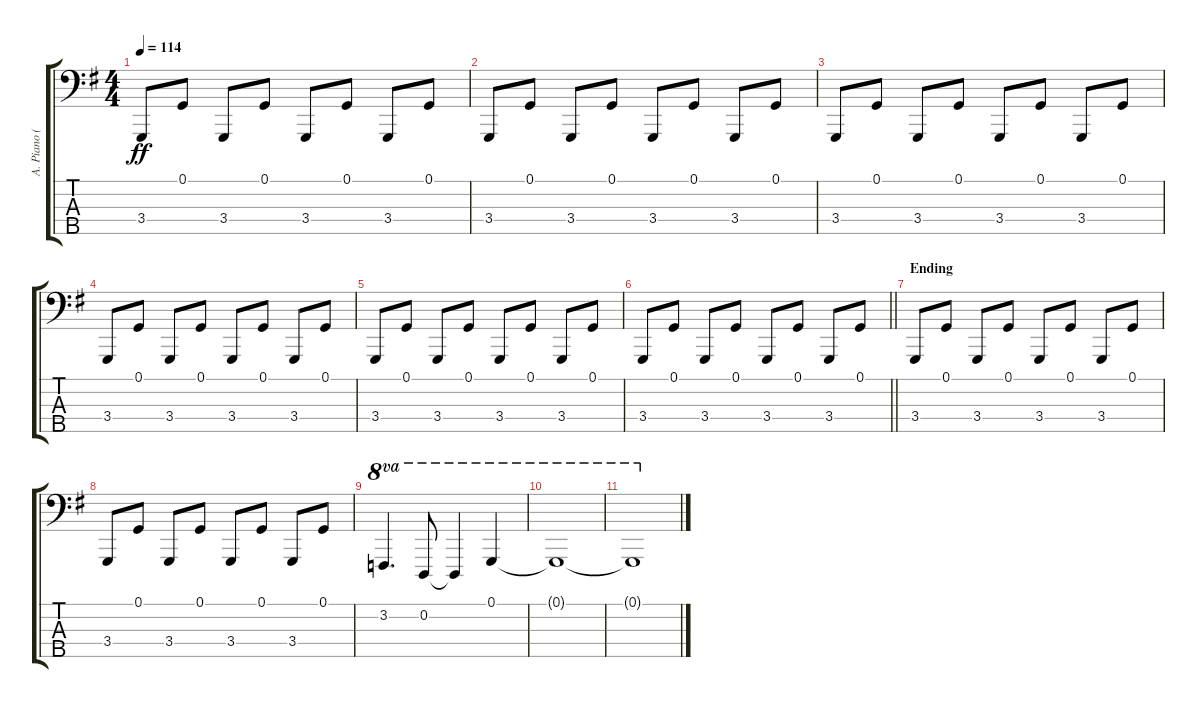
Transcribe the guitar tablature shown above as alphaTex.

\track ("A. Piano (Left Hand)" "A. Piano (") {instrument acousticgrandpiano}
\staff {score tabs}
\tuning (G2 D2 A1 E1 B0) {hide}
\ts (4 4)
\tempo 114
\clef f4
\ks g
3.4.8{dy ff} 0.1.8 3.4.8 0.1.8 3.4.8 0.1.8 3.4.8 0.1.8 |
3.4.8 0.1.8 3.4.8 0.1.8 3.4.8 0.1.8 3.4.8 0.1.8 |
3.4.8 0.1.8 3.4.8 0.1.8 3.4.8 0.1.8 3.4.8 0.1.8 |
3.4.8 0.1.8 3.4.8 0.1.8 3.4.8 0.1.8 3.4.8 0.1.8 |
3.4.8 0.1.8 3.4.8 0.1.8 3.4.8 0.1.8 3.4.8 0.1.8 |
\barLineRight lightlight
3.4.8 0.1.8 3.4.8 0.1.8 3.4.8 0.1.8 3.4.8 0.1.8 |
\section ("" "Ending")
3.4.8 0.1.8 3.4.8 0.1.8 3.4.8 0.1.8 3.4.8 0.1.8 |
3.4.8 0.1.8 3.4.8 0.1.8 3.4.8 0.1.8 3.4.8 0.1.8 |
3.2.4{d ot 8va} 0.2.8{ot 8va} 0.2{t}.4{ot 8va} 0.1.4{ot 8va} |
0.1{t}.1{ot 8va} |
0.1{t}.1{ot 8va}
